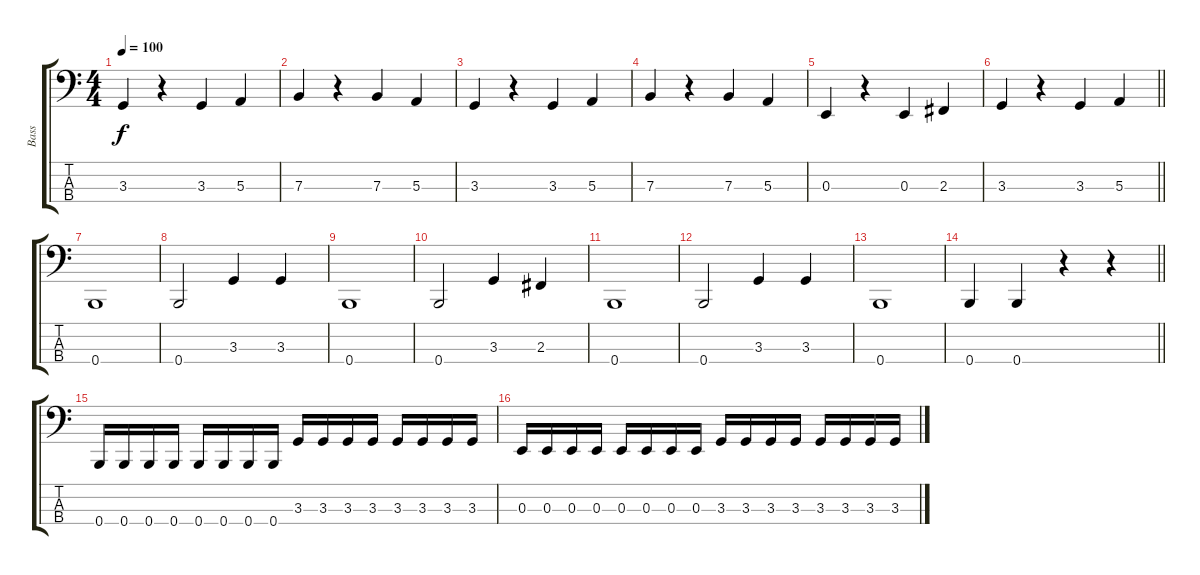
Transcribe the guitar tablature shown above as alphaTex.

\track ("Bass" "Bass") {instrument electricbasspick}
\staff {score tabs}
\tuning (D2 A1 E1 B0) {hide}
\ts (4 4)
\tempo 100
\clef f4
\ks c
3.3.4{dy f} r.4 3.3.4 5.3.4 |
7.3.4 r.4 7.3.4 5.3.4 |
3.3.4 r.4 3.3.4 5.3.4 |
7.3.4 r.4 7.3.4 5.3.4 |
0.3.4 r.4 0.3.4 2.3.4 |
\barLineRight lightlight
3.3.4 r.4 3.3.4 5.3.4 |
0.4.1 |
0.4.2 3.3.4 3.3.4 |
0.4.1 |
0.4.2 3.3.4 2.3.4 |
0.4.1 |
0.4.2 3.3.4 3.3.4 |
0.4.1 |
\barLineRight lightlight
0.4.4 0.4.4 r.4 r.4 |
0.4.16 0.4.16 0.4.16 0.4.16 0.4.16 0.4.16 0.4.16 0.4.16 3.3.16 3.3.16 3.3.16 3.3.16 3.3.16 3.3.16 3.3.16 3.3.16 |
0.3.16 0.3.16 0.3.16 0.3.16 0.3.16 0.3.16 0.3.16 0.3.16 3.3.16 3.3.16 3.3.16 3.3.16 3.3.16 3.3.16 3.3.16 3.3.16
